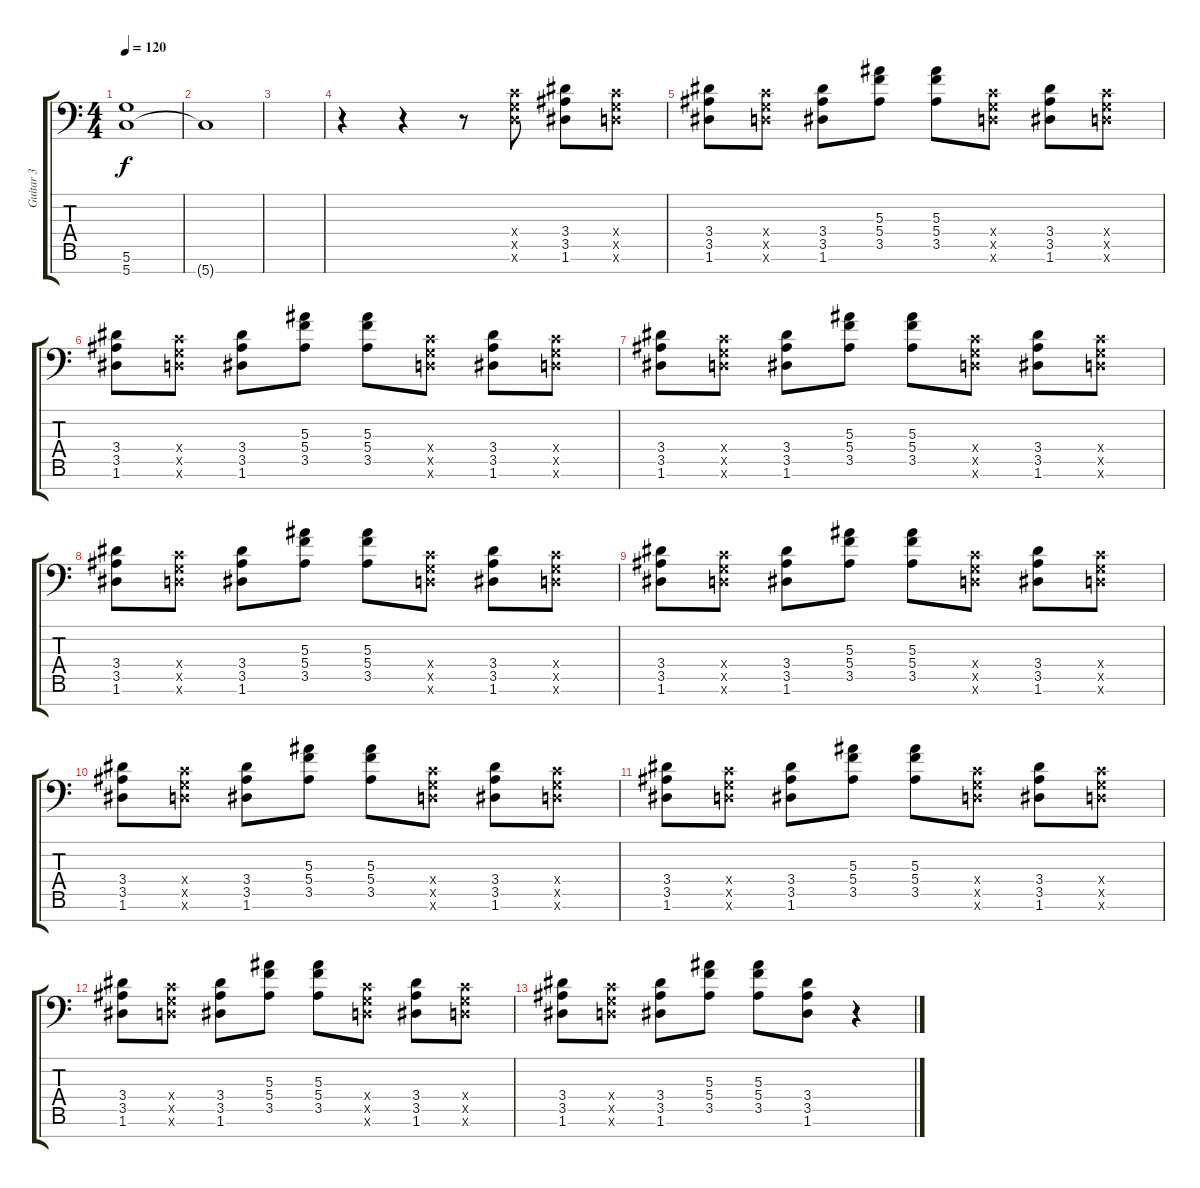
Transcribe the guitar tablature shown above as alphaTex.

\track ("Guitar 3" "Guitar 3") {instrument distortionguitar}
\staff {score tabs}
\tuning (D4 A3 F3 C3 G2 D2 G1) {hide}
\ts (4 4)
\tempo 120
\clef f4
\ks c
(5.6{t} 5.7{t}).1{dy f} |
5.7{t}.1 |
|
r.4 r.4 r.8 (0.4{x} 0.5{x} 0.6{x}).8 (3.4 3.5 1.6).8 (0.4{x} 0.5{x} 0.6{x}).8 |
(3.4 3.5 1.6).8 (0.4{x} 0.5{x} 0.6{x}).8 (3.4 3.5 1.6).8 (5.3 5.4 3.5).8 (5.3 5.4 3.5).8 (0.4{x} 0.5{x} 0.6{x}).8 (3.4 3.5 1.6).8 (0.4{x} 0.5{x} 0.6{x}).8 |
(3.4 3.5 1.6).8 (0.4{x} 0.5{x} 0.6{x}).8 (3.4 3.5 1.6).8 (5.3 5.4 3.5).8 (5.3 5.4 3.5).8 (0.4{x} 0.5{x} 0.6{x}).8 (3.4 3.5 1.6).8 (0.4{x} 0.5{x} 0.6{x}).8 |
(3.4 3.5 1.6).8 (0.4{x} 0.5{x} 0.6{x}).8 (3.4 3.5 1.6).8 (5.3 5.4 3.5).8 (5.3 5.4 3.5).8 (0.4{x} 0.5{x} 0.6{x}).8 (3.4 3.5 1.6).8 (0.4{x} 0.5{x} 0.6{x}).8 |
(3.4 3.5 1.6).8 (0.4{x} 0.5{x} 0.6{x}).8 (3.4 3.5 1.6).8 (5.3 5.4 3.5).8 (5.3 5.4 3.5).8 (0.4{x} 0.5{x} 0.6{x}).8 (3.4 3.5 1.6).8 (0.4{x} 0.5{x} 0.6{x}).8 |
(3.4 3.5 1.6).8 (0.4{x} 0.5{x} 0.6{x}).8 (3.4 3.5 1.6).8 (5.3 5.4 3.5).8 (5.3 5.4 3.5).8 (0.4{x} 0.5{x} 0.6{x}).8 (3.4 3.5 1.6).8 (0.4{x} 0.5{x} 0.6{x}).8 |
(3.4 3.5 1.6).8 (0.4{x} 0.5{x} 0.6{x}).8 (3.4 3.5 1.6).8 (5.3 5.4 3.5).8 (5.3 5.4 3.5).8 (0.4{x} 0.5{x} 0.6{x}).8 (3.4 3.5 1.6).8 (0.4{x} 0.5{x} 0.6{x}).8 |
(3.4 3.5 1.6).8 (0.4{x} 0.5{x} 0.6{x}).8 (3.4 3.5 1.6).8 (5.3 5.4 3.5).8 (5.3 5.4 3.5).8 (0.4{x} 0.5{x} 0.6{x}).8 (3.4 3.5 1.6).8 (0.4{x} 0.5{x} 0.6{x}).8 |
(3.4 3.5 1.6).8 (0.4{x} 0.5{x} 0.6{x}).8 (3.4 3.5 1.6).8 (5.3 5.4 3.5).8 (5.3 5.4 3.5).8 (0.4{x} 0.5{x} 0.6{x}).8 (3.4 3.5 1.6).8 (0.4{x} 0.5{x} 0.6{x}).8 |
(3.4 3.5 1.6).8 (0.4{x} 0.5{x} 0.6{x}).8 (3.4 3.5 1.6).8 (5.3 5.4 3.5).8 (5.3 5.4 3.5).8 (3.4 3.5 1.6).8 r.4
